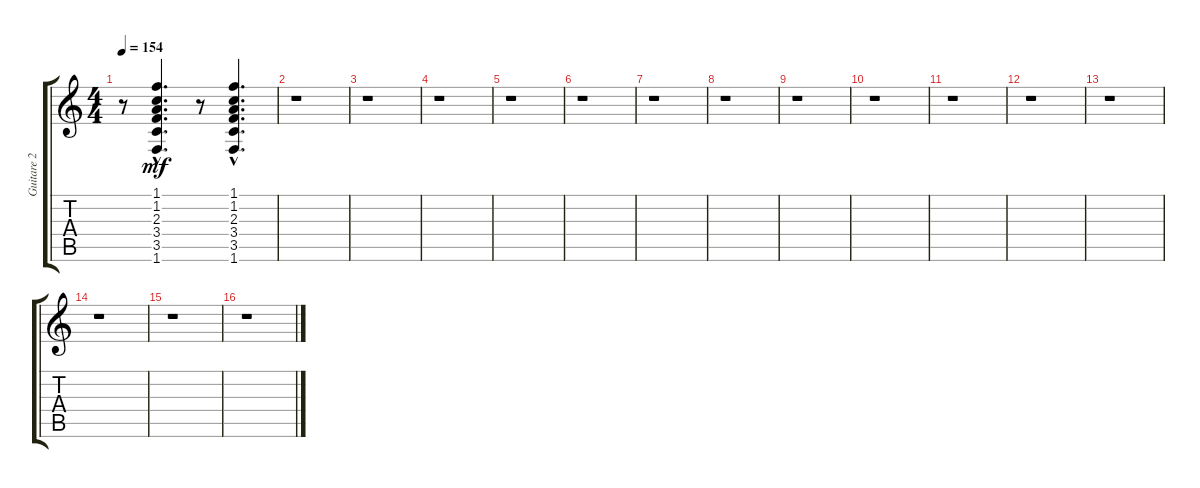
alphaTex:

\track ("Guitare 2 (refrain)" "Guitare 2 ") {instrument overdrivenguitar}
\staff {score tabs}
\tuning (E4 B3 G3 D3 A2 E2) {hide}
\ts (4 4)
\tempo 154
\clef g2
\ks c
r.8{dy mf} (1.1{hac} 1.2{hac} 2.3{hac} 3.4{hac} 3.5{hac} 1.6{hac}).4{d} r.8 (1.1{hac} 1.2{hac} 2.3{hac} 3.4{hac} 3.5{hac} 1.6{hac}).4{d} |
r.1 |
r.1 |
r.1 |
r.1 |
r.1 |
r.1 |
r.1 |
r.1 |
r.1 |
r.1 |
r.1 |
r.1 |
r.1 |
r.1 |
r.1
